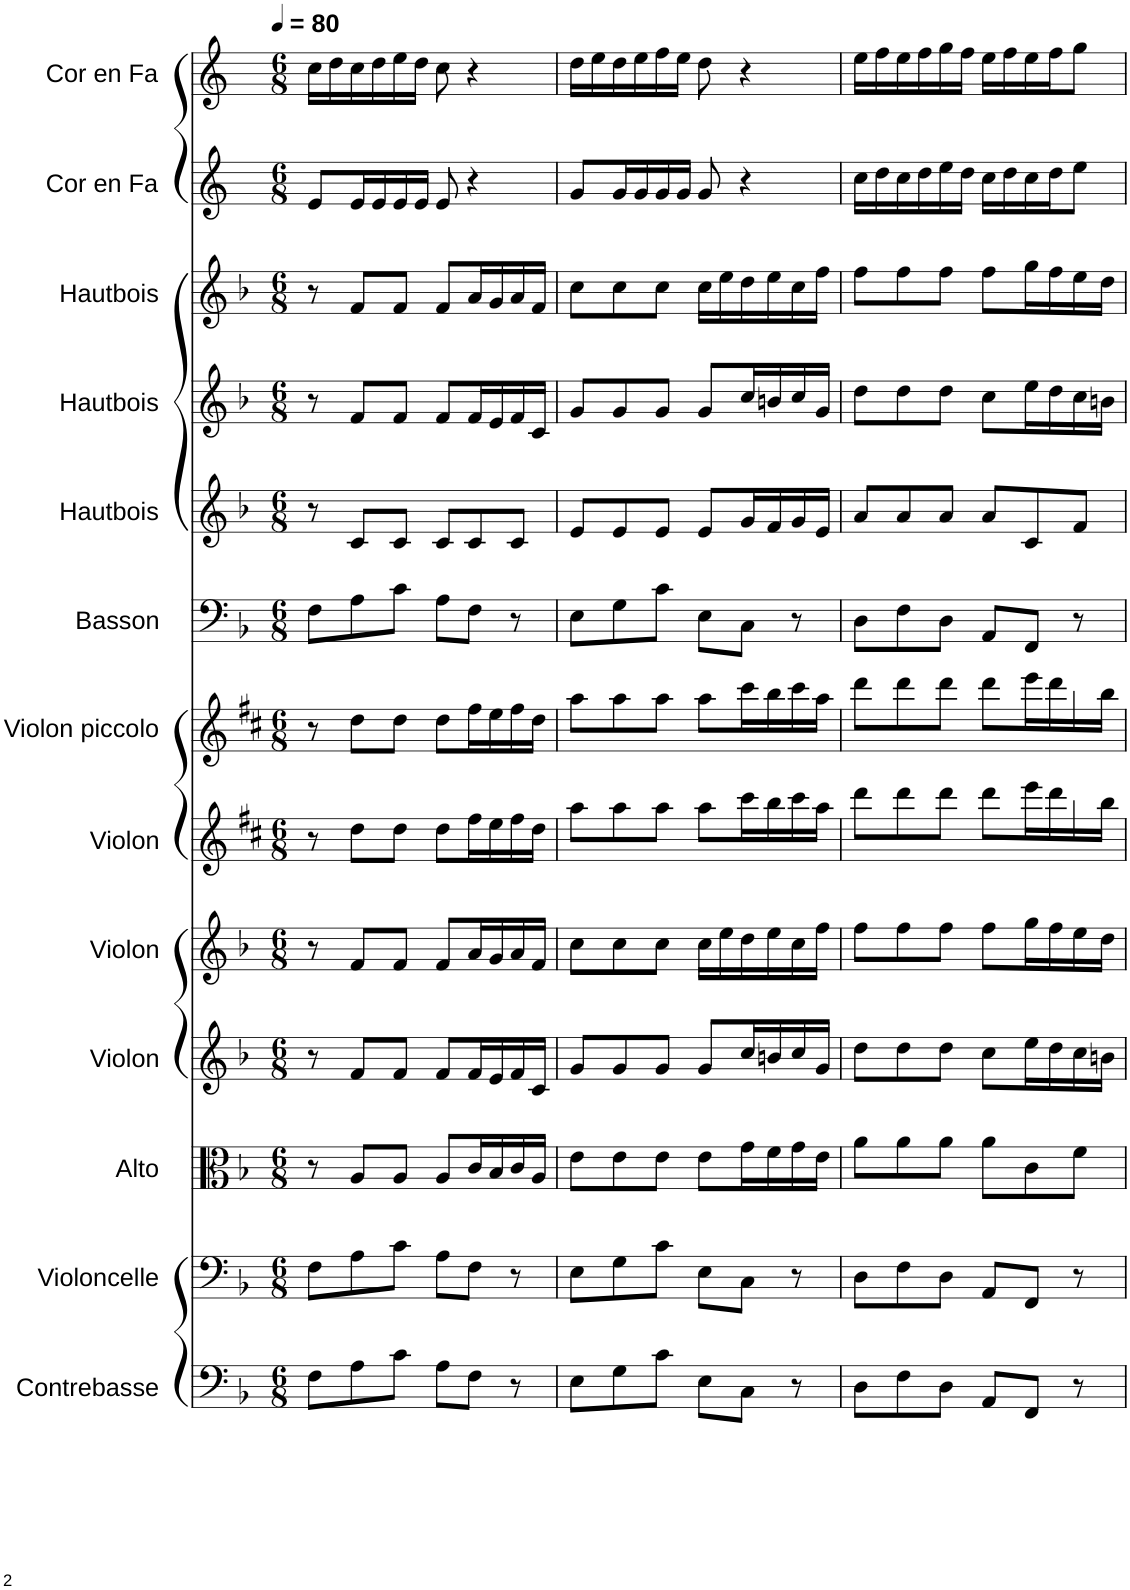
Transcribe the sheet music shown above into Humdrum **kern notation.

**kern	**kern	**kern	**kern	**kern	**kern	**kern	**kern	**kern	**kern	**kern	**kern	**kern
*part13	*part12	*part11	*part10	*part9	*part8	*part7	*part6	*part5	*part4	*part3	*part2	*part1
*staff13	*staff12	*staff11	*staff10	*staff9	*staff8	*staff7	*staff6	*staff5	*staff4	*staff3	*staff2	*staff1
*I"Contrebasse	*I"Violoncelle	*I"Alto	*I"Violon	*I"Violon	*I"Violon	*I"Violon piccolo	*I"Basson	*I"Hautbois	*I"Hautbois	*I"Hautbois	*I"Cor en Fa	*I"Cor en Fa
*I'Cb.	*I'Vlc	*I'Alt.	*I'Vln.	*I'Vln.	*	*I'Vln.pic.	*I'Bsn.	*I'Htbs.	*I'Htbs.	*I'Htbs.	*I'Cor Fa	*I'Cor Fa
*clefF4	*clefF4	*clefC3	*clefG2	*clefG2	*clefG2	*clefG2	*clefF4	*clefG2	*clefG2	*clefG2	*clefG2	*clefG2
*Trd7c12	*	*	*	*	*Trd5c9	*Trd5c9	*	*	*	*	*Trd4c7	*Trd4c7
*k[b-]	*k[b-]	*k[b-]	*k[b-]	*k[b-]	*k[f#c#]	*k[f#c#]	*k[b-]	*k[b-]	*k[b-]	*k[b-]	*k[]	*k[]
*M6/8	*M6/8	*M6/8	*M6/8	*M6/8	*M6/8	*M6/8	*M6/8	*M6/8	*M6/8	*M6/8	*M6/8	*M6/8
*MM80	*MM80	*MM80	*MM80	*MM80	*MM80	*MM80	*MM80	*MM80	*MM80	*MM80	*MM80	*MM80
=1	=1	=1	=1	=1	=1	=1	=1	=1	=1	=1	=1	=1
8F\L	8F\L	8r	8r	8r	8r	8r	8F\L	8r	8r	8r	8e/L	16cc\LL
.	.	.	.	.	.	.	.	.	.	.	.	16dd\
8A\	8A\	8A/L	8f/L	8f/L	8dd\L	8dd\L	8A\	8c/L	8f/L	8f/L	16e/L	16cc\
.	.	.	.	.	.	.	.	.	.	.	16e/	16dd\
8c\J	8c\J	8A/J	8f/J	8f/J	8dd\J	8dd\J	8c\J	8c/J	8f/J	8f/J	16e/	16ee\
.	.	.	.	.	.	.	.	.	.	.	16e/JJ	16dd\JJ
8A\L	8A\L	8A/L	8f/L	8f/L	8dd\L	8dd\L	8A\L	8c/L	8f/L	8f/L	8e/	8cc\
8F\J	8F\J	16c/L	16f/L	16a/L	16ff#\L	16ff#\L	8F\J	8c/	16f/L	16a/L	4r	4r
.	.	16B-/	16e/	16g/	16ee\	16ee\	.	.	16e/	16g/	.	.
8r	8r	16c/	16f/	16a/	16ff#\	16ff#\	8r	8c/J	16f/	16a/	.	.
.	.	16A/JJ	16c/JJ	16f/JJ	16dd\JJ	16dd\JJ	.	.	16c/JJ	16f/JJ	.	.
=2	=2	=2	=2	=2	=2	=2	=2	=2	=2	=2	=2	=2
8E\L	8E\L	8e\L	8g/L	8cc\L	8aa\L	8aa\L	8E\L	8e/L	8g/L	8cc\L	8g/L	16dd\LL
.	.	.	.	.	.	.	.	.	.	.	.	16ee\
8G\	8G\	8e\	8g/	8cc\	8aa\	8aa\	8G\	8e/	8g/	8cc\	16g/L	16dd\
.	.	.	.	.	.	.	.	.	.	.	16g/	16ee\
8c\J	8c\J	8e\J	8g/J	8cc\J	8aa\J	8aa\J	8c\J	8e/J	8g/J	8cc\J	16g/	16ff\
.	.	.	.	.	.	.	.	.	.	.	16g/JJ	16ee\JJ
8E\L	8E\L	8e\L	8g/L	16cc\LL	8aa\L	8aa\L	8E\L	8e/L	8g/L	16cc\LL	8g/	8dd\
.	.	.	.	16ee\	.	.	.	.	.	16ee\	.	.
8C\J	8C\J	16g\L	16cc/L	16dd\	16ccc#\L	16ccc#\L	8C\J	16g/L	16cc/L	16dd\	4r	4r
.	.	16f\	16bn/	16ee\	16bb\	16bb\	.	16f/	16bn/	16ee\	.	.
8r	8r	16g\	16cc/	16cc\	16ccc#\	16ccc#\	8r	16g/	16cc/	16cc\	.	.
.	.	16e\JJ	16g/JJ	16ff\JJ	16aa\JJ	16aa\JJ	.	16e/JJ	16g/JJ	16ff\JJ	.	.
=3	=3	=3	=3	=3	=3	=3	=3	=3	=3	=3	=3	=3
8D\L	8D\L	8a\L	8dd\L	8ff\L	8ddd\L	8ddd\L	8D\L	8a/L	8dd\L	8ff\L	16cc\LL	16ee\LL
.	.	.	.	.	.	.	.	.	.	.	16dd\	16ff\
8F\	8F\	8a\	8dd\	8ff\	8ddd\	8ddd\	8F\	8a/	8dd\	8ff\	16cc\	16ee\
.	.	.	.	.	.	.	.	.	.	.	16dd\	16ff\
8D\J	8D\J	8a\J	8dd\J	8ff\J	8ddd\J	8ddd\J	8D\J	8a/J	8dd\J	8ff\J	16ee\	16gg\
.	.	.	.	.	.	.	.	.	.	.	16dd\JJ	16ff\JJ
8AA/L	8AA/L	8a\L	8cc\L	8ff\L	8ddd\L	8ddd\L	8AA/L	8a/L	8cc\L	8ff\L	16cc\LL	16ee\LL
.	.	.	.	.	.	.	.	.	.	.	16dd\	16ff\
8FF/J	8FF/J	8c\	16ee\L	16gg\L	16eee\L	16eee\L	8FF/J	8c/	16ee\L	16gg\L	16cc\	16ee\
.	.	.	16dd\	16ff\	16ddd\	16ddd\	.	.	16dd\	16ff\	16dd\J	16ff\J
8r	8r	8f\J	16cc\	16ee\	16ccc#\	16ccc#\	8r	8f/J	16cc\	16ee\	8ee\J	8gg\J
.	.	.	16bn\JJ	16dd\JJ	16bb\JJ	16bb\JJ	.	.	16bn\JJ	16dd\JJ	.	.
=	=	=	=	=	=	=	=	=	=	=	=	=
*-	*-	*-	*-	*-	*-	*-	*-	*-	*-	*-	*-	*-
